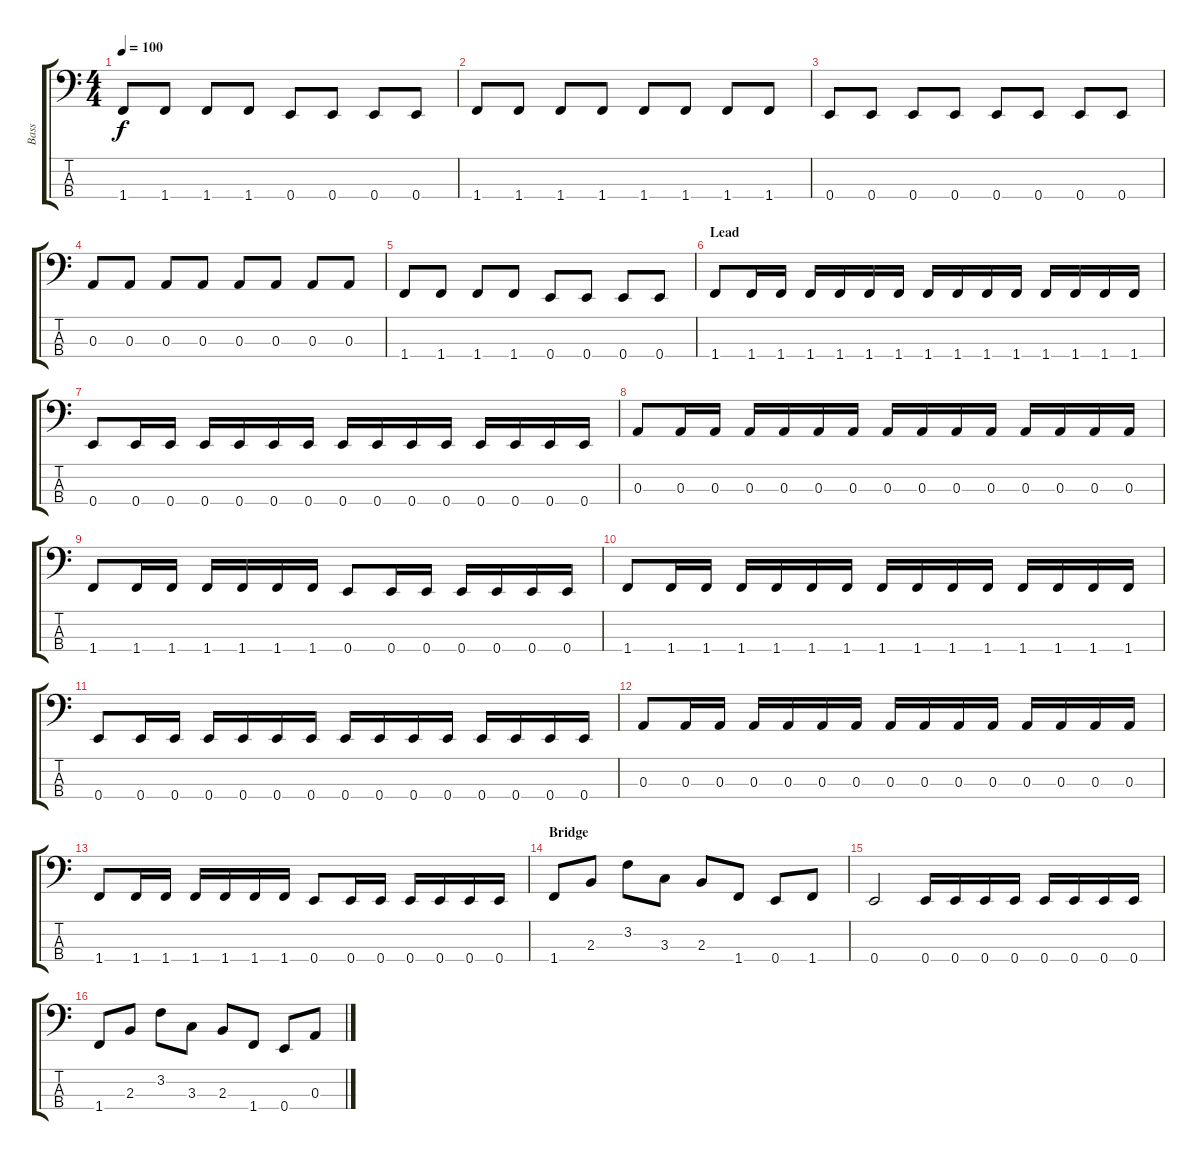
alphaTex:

\track ("Bass" "Bass") {instrument slapbass2}
\staff {score tabs}
\tuning (G2 D2 A1 E1) {hide}
\ts (4 4)
\tempo 100
\clef f4
\ks c
1.4.8{dy f} 1.4.8 1.4.8 1.4.8 0.4.8 0.4.8 0.4.8 0.4.8 |
1.4.8 1.4.8 1.4.8 1.4.8 1.4.8 1.4.8 1.4.8 1.4.8 |
0.4.8 0.4.8 0.4.8 0.4.8 0.4.8 0.4.8 0.4.8 0.4.8 |
0.3.8 0.3.8 0.3.8 0.3.8 0.3.8 0.3.8 0.3.8 0.3.8 |
1.4.8 1.4.8 1.4.8 1.4.8 0.4.8 0.4.8 0.4.8 0.4.8 |
\section ("" "Lead")
1.4.8 1.4.16 1.4.16 1.4.16 1.4.16 1.4.16 1.4.16 1.4.16 1.4.16 1.4.16 1.4.16 1.4.16 1.4.16 1.4.16 1.4.16 |
0.4.8 0.4.16 0.4.16 0.4.16 0.4.16 0.4.16 0.4.16 0.4.16 0.4.16 0.4.16 0.4.16 0.4.16 0.4.16 0.4.16 0.4.16 |
0.3.8 0.3.16 0.3.16 0.3.16 0.3.16 0.3.16 0.3.16 0.3.16 0.3.16 0.3.16 0.3.16 0.3.16 0.3.16 0.3.16 0.3.16 |
1.4.8 1.4.16 1.4.16 1.4.16 1.4.16 1.4.16 1.4.16 0.4.8 0.4.16 0.4.16 0.4.16 0.4.16 0.4.16 0.4.16 |
1.4.8 1.4.16 1.4.16 1.4.16 1.4.16 1.4.16 1.4.16 1.4.16 1.4.16 1.4.16 1.4.16 1.4.16 1.4.16 1.4.16 1.4.16 |
0.4.8 0.4.16 0.4.16 0.4.16 0.4.16 0.4.16 0.4.16 0.4.16 0.4.16 0.4.16 0.4.16 0.4.16 0.4.16 0.4.16 0.4.16 |
0.3.8 0.3.16 0.3.16 0.3.16 0.3.16 0.3.16 0.3.16 0.3.16 0.3.16 0.3.16 0.3.16 0.3.16 0.3.16 0.3.16 0.3.16 |
1.4.8 1.4.16 1.4.16 1.4.16 1.4.16 1.4.16 1.4.16 0.4.8 0.4.16 0.4.16 0.4.16 0.4.16 0.4.16 0.4.16 |
\section ("" "Bridge")
1.4.8 2.3.8 3.2.8 3.3.8 2.3.8 1.4.8 0.4.8 1.4.8 |
0.4.2 0.4.16 0.4.16 0.4.16 0.4.16 0.4.16 0.4.16 0.4.16 0.4.16 |
1.4.8 2.3.8 3.2.8 3.3.8 2.3.8 1.4.8 0.4.8 0.3.8
